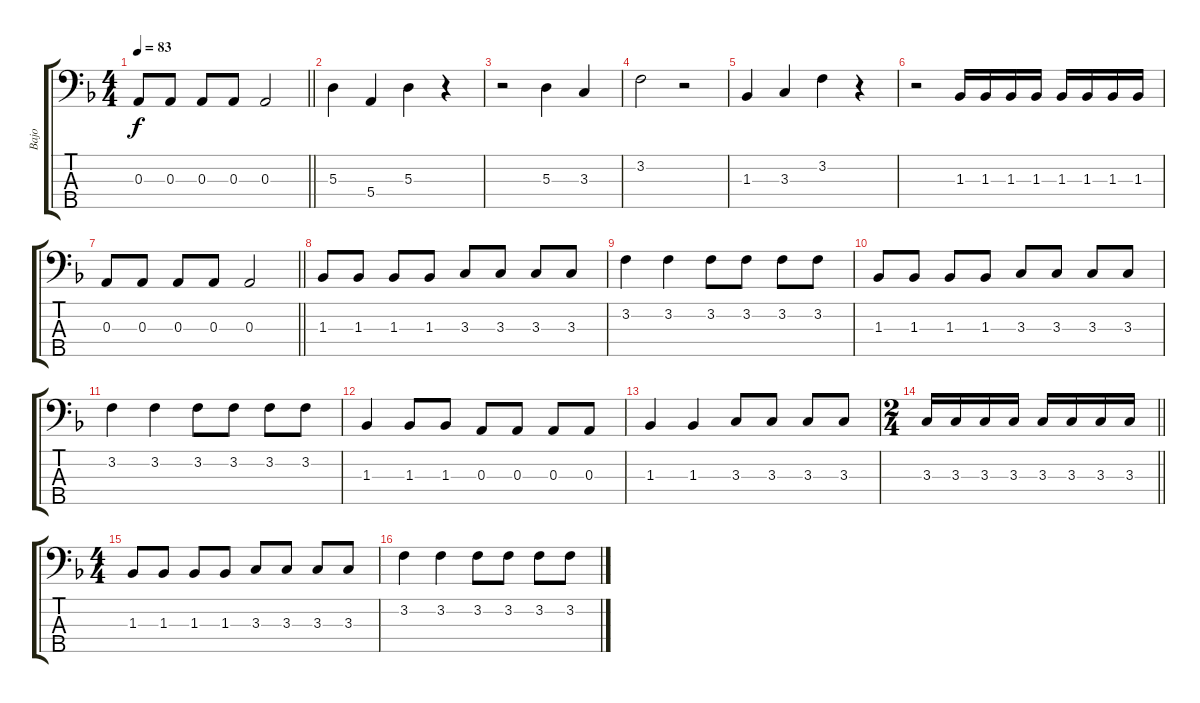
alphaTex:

\track ("Bajo" "Bajo") {instrument electricbassfinger}
\staff {score tabs}
\tuning (G2 D2 A1 E1 B0) {hide}
\ts (4 4)
\tempo 83
\clef f4
\barLineRight lightlight
\ks dminor
0.3.8{dy f} 0.3.8 0.3.8 0.3.8 0.3.2 |
5.3.4 5.4.4 5.3.4 r.4 |
r.2 5.3.4 3.3.4 |
3.2.2 r.2 |
1.3.4 3.3.4 3.2.4 r.4 |
r.2 1.3.16 1.3.16 1.3.16 1.3.16 1.3.16 1.3.16 1.3.16 1.3.16 |
\barLineRight lightlight
0.3.8 0.3.8 0.3.8 0.3.8 0.3.2 |
1.3.8 1.3.8 1.3.8 1.3.8 3.3.8 3.3.8 3.3.8 3.3.8 |
3.2.4 3.2.4 3.2.8 3.2.8 3.2.8 3.2.8 |
1.3.8 1.3.8 1.3.8 1.3.8 3.3.8 3.3.8 3.3.8 3.3.8 |
3.2.4 3.2.4 3.2.8 3.2.8 3.2.8 3.2.8 |
1.3.4 1.3.8 1.3.8 0.3.8 0.3.8 0.3.8 0.3.8 |
1.3.4 1.3.4 3.3.8 3.3.8 3.3.8 3.3.8 |
\ts (2 4)
\barLineRight lightlight
3.3.16 3.3.16 3.3.16 3.3.16 3.3.16 3.3.16 3.3.16 3.3.16 |
\ts (4 4)
1.3.8 1.3.8 1.3.8 1.3.8 3.3.8 3.3.8 3.3.8 3.3.8 |
3.2.4 3.2.4 3.2.8 3.2.8 3.2.8 3.2.8
